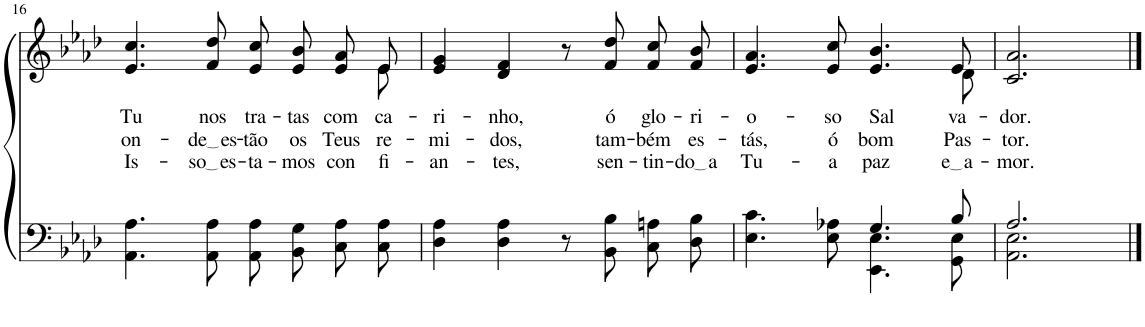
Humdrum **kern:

**kern	**kern	**text	**text	**text
*part2	*part1	*part1	*part1	*part1
*staff2	*staff1	*staff1	*staff1	*staff1
*I"Parte III e IV	*I"Parte I e II	*	*	*
!!LO:PB:g=z
*clefF4	*clefG2	*	*	*
*k[b-e-a-d-]	*k[b-e-a-d-]	*	*	*
*M4/4	*M4/4	*	*	*
=16	=16	=16	=16	=16
!	!	!LO:LY:b	!LO:LY:b	!LO:LY:b
*	*^	*	*	*
4.AA-\ 4.A-\	4.e-/ 4.cc/	2..ryy	Tu	on-	Is-
!	!	!	!LO:LY:b	!LO:LY:b	!LO:LY:b
8AA-\ 8A-\	8f/ 8dd-/	.	nos	de es	so es
!	!	!	!LO:LY:b	!LO:LY:b	!LO:LY:b
8AA-\ 8A-\L	8e-/ 8cc/L	.	tra-	-tão	-ta-
!	!	!	!LO:LY:b	!LO:LY:b	!LO:LY:b
8BB-\ 8G\J	8e-/ 8b-/J	.	-tas	os	-mos
!	!	!	!LO:LY:b	!LO:LY:b	!LO:LY:b
8C\ 8A-\L	8e-/ 8a-/L	.	com	Teus	con-
!	!	!	!LO:LY:b	!LO:LY:b	!LO:LY:b
8C\ 8A-\J	8e-/J	8e-\	ca-	re-	-fi-
=17	=17	=17	=17	=17	=17
!	!	!	!LO:LY:b	!LO:LY:b	!LO:LY:b
*	*v	*v	*	*	*
4D-\ 4A-\	4e-/ 4g/	-ri-	-mi-	-an-
!	!	!LO:LY:b	!LO:LY:b	!LO:LY:b
4D-\ 4A-\	4d-/ 4f/	-nho,	-dos,	-tes,
8r	8r	.	.	.
!	!	!LO:LY:b	!LO:LY:b	!LO:LY:b
8BB-\ 8B-\	8f/ 8dd-/	ó	tam-	sen-
!	!	!LO:LY:b	!LO:LY:b	!LO:LY:b
8C\ 8An\L	8f/ 8cc/L	glo-	-bém	-tin-
!	!	!LO:LY:b	!LO:LY:b	!LO:LY:b
8D-\ 8B-\J	8f/ 8b-/J	-ri-	es-	do a
=18	=18	=18	=18	=18
*^	*	*	*	*
!	!	!	!LO:LY:b	!LO:LY:b	!LO:LY:b
*	*	*^	*	*	*
2ryy	4.E-\ 4.c\	4.e-/ 4.a-/	2..ryy	-o-	-tás,	Tu-
!	!	!	!	!LO:LY:b	!LO:LY:b	!LO:LY:b
.	8E-\ 8A-X\	8e-/ 8cc/	.	-so	ó	-a
!	!	!	!	!LO:LY:b	!LO:LY:b	!LO:LY:b
4.G/	4.EE-\ 4.E-\	4.e-/ 4.b-/	.	Sal-	bom	paz
!	!	!	!	!	!	!LO:LY:b
!	!	!	!	!LO:LY:b	!LO:LY:b	!
8B-/	8GG\ 8E-\	8e-/	8d-\	-va-	Pas-	e a
=19	=19	=19	=19	=19	=19	=19
!	!	!	!	!LO:LY:b	!LO:LY:b	!LO:LY:b
*	*	*v	*v	*	*	*
2.A-/	2.AA-\ 2.E-\	2.c/ 2.a-/	-dor.	-tor.	-mor.
*v	*v	*	*	*	*
==	==	==	==	==
*-	*-	*-	*-	*-
